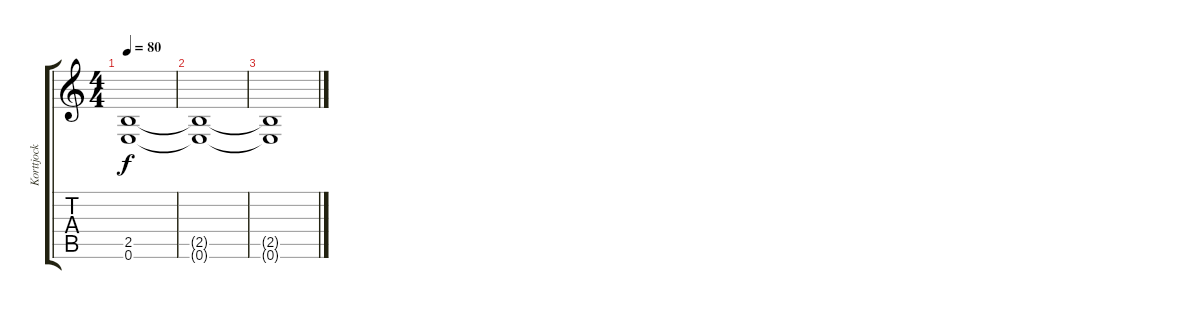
\track ("Korttjock" "Korttjock") {instrument distortionguitar}
\staff {score tabs}
\tuning (E4 B3 G3 D3 A2 E2) {hide}
\ts (4 4)
\tempo 80
\clef g2
\ks c
(2.5 0.6).1{dy f} |
(2.5{t} 0.6{t}).1 |
(2.5{t} 0.6{t}).1
